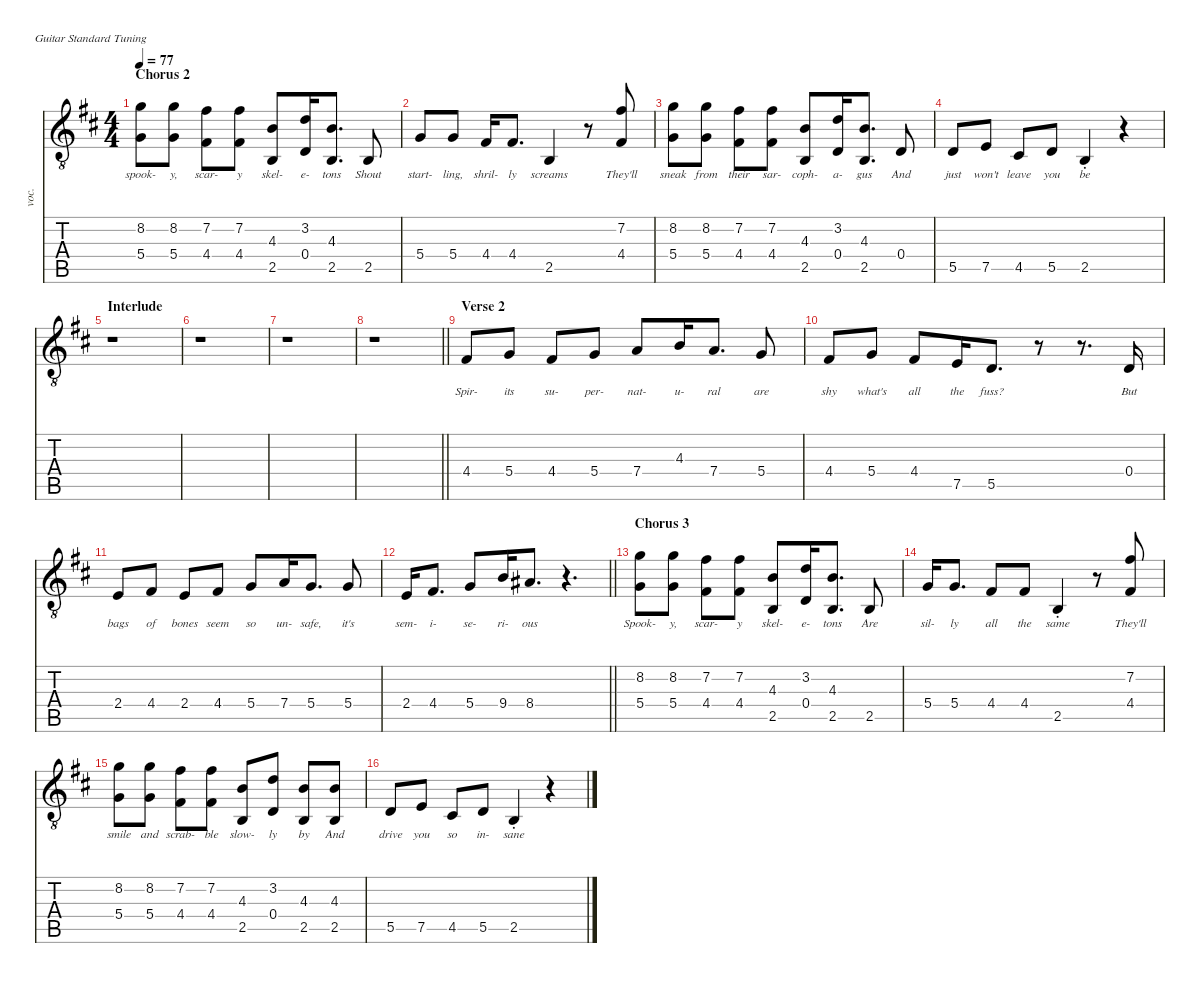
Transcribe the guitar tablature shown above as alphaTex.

\defaultSystemsLayout 4
\hideDynamics
\bracketExtendMode nobrackets
\otherSystemsTrackNameOrientation horizontal
\track ("Vocals" "voc.") {defaultSystemsLayout 4 instrument acousticguitarnylon}
\staff {score tabs}
\tuning (E4 B3 G3 D3 A2 E2)
\displaytranspose 0
\ts (4 4)
\section ("" "Chorus 2")
\tempo 77
\clef g2
\ottava 8vb
\ks bminor
(5.4{acc forcenatural} 8.2{acc forcenatural}).8{lyrics (0 "spook-") lyrics (1 "") lyrics (2 "") lyrics (3 "") lyrics (4 "") dy mf beam Down} (5.4{acc forcenatural} 8.2{acc forcenatural}).8{lyrics (0 "y,") lyrics (1 "") lyrics (2 "") lyrics (3 "") lyrics (4 "") beam Down} (4.4{acc #} 7.2{acc #}).8{lyrics (0 "scar-") lyrics (1 "") lyrics (2 "") lyrics (3 "") lyrics (4 "") beam Down} (4.4{acc #} 7.2{acc #}).8{lyrics (0 "y") lyrics (1 "") lyrics (2 "") lyrics (3 "") lyrics (4 "") beam Down} (2.5{acc forcenatural} 4.3{acc forcenatural}).8{lyrics (0 "skel-") lyrics (1 "") lyrics (2 "") lyrics (3 "") lyrics (4 "") beam Up} (0.4{acc forcenatural} 3.2{acc forcenatural}).16{lyrics (0 "e-") lyrics (1 "") lyrics (2 "") lyrics (3 "") lyrics (4 "") beam Up} (2.5{acc forcenatural} 4.3{acc forcenatural}).8{d lyrics (0 "tons") lyrics (1 "") lyrics (2 "") lyrics (3 "") lyrics (4 "") beam Up} 2.5{acc forcenatural}.8{lyrics (0 "Shout") lyrics (1 "") lyrics (2 "") lyrics (3 "") lyrics (4 "") beam Up} |
5.4{acc forcenatural}.8{lyrics (0 "start-") lyrics (1 "") lyrics (2 "") lyrics (3 "") lyrics (4 "") beam Up} 5.4{acc forcenatural}.8{lyrics (0 "ling,") lyrics (1 "") lyrics (2 "") lyrics (3 "") lyrics (4 "") beam Up} 4.4{acc #}.16{lyrics (0 "shril-") lyrics (1 "") lyrics (2 "") lyrics (3 "") lyrics (4 "") beam Up} 4.4{acc #}.8{d lyrics (0 "ly") lyrics (1 "") lyrics (2 "") lyrics (3 "") lyrics (4 "") beam Up} 2.5{acc forcenatural}.4{lyrics (0 "screams") lyrics (1 "") lyrics (2 "") lyrics (3 "") lyrics (4 "") beam Up} r.8{beam Up} (4.4{acc #} 7.2{acc #}).8{lyrics (0 "They'll") lyrics (1 "") lyrics (2 "") lyrics (3 "") lyrics (4 "") beam Down} |
(5.4{acc forcenatural} 8.2{acc forcenatural}).8{lyrics (0 "sneak") lyrics (1 "") lyrics (2 "") lyrics (3 "") lyrics (4 "") beam Down} (5.4{acc forcenatural} 8.2{acc forcenatural}).8{lyrics (0 "from") lyrics (1 "") lyrics (2 "") lyrics (3 "") lyrics (4 "") beam Down} (4.4{acc #} 7.2{acc #}).8{lyrics (0 "their") lyrics (1 "") lyrics (2 "") lyrics (3 "") lyrics (4 "") beam Down} (4.4{acc #} 7.2{acc #}).8{lyrics (0 "sar-") lyrics (1 "") lyrics (2 "") lyrics (3 "") lyrics (4 "") beam Down} (2.5{acc forcenatural} 4.3{acc forcenatural}).8{lyrics (0 "coph-") lyrics (1 "") lyrics (2 "") lyrics (3 "") lyrics (4 "") beam Up} (0.4{acc forcenatural} 3.2{acc forcenatural}).16{lyrics (0 "a-") lyrics (1 "") lyrics (2 "") lyrics (3 "") lyrics (4 "") beam Up} (2.5{acc forcenatural} 4.3{acc forcenatural}).8{d lyrics (0 "gus") lyrics (1 "") lyrics (2 "") lyrics (3 "") lyrics (4 "") beam Up} 0.4{acc forcenatural}.8{lyrics (0 "And") lyrics (1 "") lyrics (2 "") lyrics (3 "") lyrics (4 "") beam Up} |
5.5{acc forcenatural}.8{lyrics (0 "just") lyrics (1 "") lyrics (2 "") lyrics (3 "") lyrics (4 "") beam Up} 7.5{acc forcenatural}.8{lyrics (0 "won't") lyrics (1 "") lyrics (2 "") lyrics (3 "") lyrics (4 "") beam Up} 4.5{acc #}.8{lyrics (0 "leave") lyrics (1 "") lyrics (2 "") lyrics (3 "") lyrics (4 "") beam Up} 5.5{acc forcenatural}.8{lyrics (0 "you") lyrics (1 "") lyrics (2 "") lyrics (3 "") lyrics (4 "") beam Up} 2.5{st acc forcenatural}.4{lyrics (0 "be") lyrics (1 "") lyrics (2 "") lyrics (3 "") lyrics (4 "") beam Up} r.4{beam Up} |
\section ("" "Interlude")
r.1{beam Down} |
r.1{beam Down} |
r.1{beam Down} |
\barLineRight lightlight
r.1{beam Down} |
\section ("" "Verse 2")
4.4{acc #}.8{lyrics (0 "Spir-") lyrics (1 "") lyrics (2 "") lyrics (3 "") lyrics (4 "") beam Up} 5.4{acc forcenatural}.8{lyrics (0 "its") lyrics (1 "") lyrics (2 "") lyrics (3 "") lyrics (4 "") beam Up} 4.4{acc #}.8{lyrics (0 "su-") lyrics (1 "") lyrics (2 "") lyrics (3 "") lyrics (4 "") beam Up} 5.4{acc forcenatural}.8{lyrics (0 "per-") lyrics (1 "") lyrics (2 "") lyrics (3 "") lyrics (4 "") beam Up} 7.4{acc forcenatural}.8{lyrics (0 "nat-") lyrics (1 "") lyrics (2 "") lyrics (3 "") lyrics (4 "") beam Up} 4.3{acc forcenatural}.16{lyrics (0 "u-") lyrics (1 "") lyrics (2 "") lyrics (3 "") lyrics (4 "") beam Up} 7.4{acc forcenatural}.8{d lyrics (0 "ral") lyrics (1 "") lyrics (2 "") lyrics (3 "") lyrics (4 "") beam Up} 5.4{acc forcenatural}.8{lyrics (0 "are") lyrics (1 "") lyrics (2 "") lyrics (3 "") lyrics (4 "") beam Up} |
4.4{acc #}.8{lyrics (0 "shy") lyrics (1 "") lyrics (2 "") lyrics (3 "") lyrics (4 "") beam Up} 5.4{acc forcenatural}.8{lyrics (0 "what's") lyrics (1 "") lyrics (2 "") lyrics (3 "") lyrics (4 "") beam Up} 4.4{acc #}.8{lyrics (0 "all") lyrics (1 "") lyrics (2 "") lyrics (3 "") lyrics (4 "") beam Up} 7.5{acc forcenatural}.16{lyrics (0 "the") lyrics (1 "") lyrics (2 "") lyrics (3 "") lyrics (4 "") beam Up} 5.5{acc forcenatural}.8{d lyrics (0 "fuss?") lyrics (1 "") lyrics (2 "") lyrics (3 "") lyrics (4 "") beam Up} r.8{beam Up} r.8{d beam Up} 0.4{acc forcenatural}.16{lyrics (0 "But") lyrics (1 "") lyrics (2 "") lyrics (3 "") lyrics (4 "") beam Up} |
2.4{acc forcenatural}.8{lyrics (0 "bags") lyrics (1 "") lyrics (2 "") lyrics (3 "") lyrics (4 "") beam Up} 4.4{acc #}.8{lyrics (0 "of") lyrics (1 "") lyrics (2 "") lyrics (3 "") lyrics (4 "") beam Up} 2.4{acc forcenatural}.8{lyrics (0 "bones") lyrics (1 "") lyrics (2 "") lyrics (3 "") lyrics (4 "") beam Up} 4.4{acc #}.8{lyrics (0 "seem") lyrics (1 "") lyrics (2 "") lyrics (3 "") lyrics (4 "") beam Up} 5.4{acc forcenatural}.8{lyrics (0 "so") lyrics (1 "") lyrics (2 "") lyrics (3 "") lyrics (4 "") beam Up} 7.4{acc forcenatural}.16{lyrics (0 "un-") lyrics (1 "") lyrics (2 "") lyrics (3 "") lyrics (4 "") beam Up} 5.4{acc forcenatural}.8{d lyrics (0 "safe,") lyrics (1 "") lyrics (2 "") lyrics (3 "") lyrics (4 "") beam Up} 5.4{acc forcenatural}.8{lyrics (0 "it's") lyrics (1 "") lyrics (2 "") lyrics (3 "") lyrics (4 "") beam Up} |
\barLineRight lightlight
2.4{acc forcenatural}.16{lyrics (0 "sem-") lyrics (1 "") lyrics (2 "") lyrics (3 "") lyrics (4 "") beam Up} 4.4{acc #}.8{d lyrics (0 "i-") lyrics (1 "") lyrics (2 "") lyrics (3 "") lyrics (4 "") beam Up} 5.4{acc forcenatural}.8{lyrics (0 "se-") lyrics (1 "") lyrics (2 "") lyrics (3 "") lyrics (4 "") beam Up} 9.4{acc forcenatural}.16{lyrics (0 "ri-") lyrics (1 "") lyrics (2 "") lyrics (3 "") lyrics (4 "") beam Up} 8.4{acc #}.8{d lyrics (0 "ous") lyrics (1 "") lyrics (2 "") lyrics (3 "") lyrics (4 "") beam Up} r.4{d beam Up} |
\section ("" "Chorus 3")
(5.4{acc forcenatural} 8.2{acc forcenatural}).8{lyrics (0 "Spook-") lyrics (1 "") lyrics (2 "") lyrics (3 "") lyrics (4 "") beam Down} (5.4{acc forcenatural} 8.2{acc forcenatural}).8{lyrics (0 "y,") lyrics (1 "") lyrics (2 "") lyrics (3 "") lyrics (4 "") beam Down} (4.4{acc #} 7.2{acc #}).8{lyrics (0 "scar-") lyrics (1 "") lyrics (2 "") lyrics (3 "") lyrics (4 "") beam Down} (4.4{acc #} 7.2{acc #}).8{lyrics (0 "y") lyrics (1 "") lyrics (2 "") lyrics (3 "") lyrics (4 "") beam Down} (2.5{acc forcenatural} 4.3{acc forcenatural}).8{lyrics (0 "skel-") lyrics (1 "") lyrics (2 "") lyrics (3 "") lyrics (4 "") beam Up} (0.4{acc forcenatural} 3.2{acc forcenatural}).16{lyrics (0 "e-") lyrics (1 "") lyrics (2 "") lyrics (3 "") lyrics (4 "") beam Up} (2.5{acc forcenatural} 4.3{acc forcenatural}).8{d lyrics (0 "tons") lyrics (1 "") lyrics (2 "") lyrics (3 "") lyrics (4 "") beam Up} 2.5{acc forcenatural}.8{lyrics (0 "Are") lyrics (1 "") lyrics (2 "") lyrics (3 "") lyrics (4 "") beam Up} |
5.4{acc forcenatural}.16{lyrics (0 "sil-") lyrics (1 "") lyrics (2 "") lyrics (3 "") lyrics (4 "") beam Up} 5.4{acc forcenatural}.8{d lyrics (0 "ly") lyrics (1 "") lyrics (2 "") lyrics (3 "") lyrics (4 "") beam Up} 4.4{acc #}.8{lyrics (0 "all") lyrics (1 "") lyrics (2 "") lyrics (3 "") lyrics (4 "") beam Up} 4.4{acc #}.8{lyrics (0 "the") lyrics (1 "") lyrics (2 "") lyrics (3 "") lyrics (4 "") beam Up} 2.5{st acc forcenatural}.4{lyrics (0 "same") lyrics (1 "") lyrics (2 "") lyrics (3 "") lyrics (4 "") beam Up} r.8{beam Up} (4.4{acc #} 7.2{acc #}).8{lyrics (0 "They'll") lyrics (1 "") lyrics (2 "") lyrics (3 "") lyrics (4 "") beam Down} |
(5.4{acc forcenatural} 8.2{acc forcenatural}).8{lyrics (0 "smile") lyrics (1 "") lyrics (2 "") lyrics (3 "") lyrics (4 "") beam Down} (5.4{acc forcenatural} 8.2{acc forcenatural}).8{lyrics (0 "and") lyrics (1 "") lyrics (2 "") lyrics (3 "") lyrics (4 "") beam Down} (4.4{acc #} 7.2{acc #}).8{lyrics (0 "scrab-") lyrics (1 "") lyrics (2 "") lyrics (3 "") lyrics (4 "") beam Down} (4.4{acc #} 7.2{acc #}).8{lyrics (0 "ble") lyrics (1 "") lyrics (2 "") lyrics (3 "") lyrics (4 "") beam Down} (2.5{acc forcenatural} 4.3{acc forcenatural}).8{lyrics (0 "slow-") lyrics (1 "") lyrics (2 "") lyrics (3 "") lyrics (4 "") beam Up} (0.4{acc forcenatural} 3.2{acc forcenatural}).8{lyrics (0 "ly") lyrics (1 "") lyrics (2 "") lyrics (3 "") lyrics (4 "") beam Up} (2.5{acc forcenatural} 4.3{acc forcenatural}).8{lyrics (0 "by") lyrics (1 "") lyrics (2 "") lyrics (3 "") lyrics (4 "") beam Up} (2.5{acc forcenatural} 4.3{acc forcenatural}).8{lyrics (0 "And") lyrics (1 "") lyrics (2 "") lyrics (3 "") lyrics (4 "") beam Up} |
5.5{acc forcenatural}.8{lyrics (0 "drive") lyrics (1 "") lyrics (2 "") lyrics (3 "") lyrics (4 "") beam Up} 7.5{acc forcenatural}.8{lyrics (0 "you") lyrics (1 "") lyrics (2 "") lyrics (3 "") lyrics (4 "") beam Up} 4.5{acc #}.8{lyrics (0 "so") lyrics (1 "") lyrics (2 "") lyrics (3 "") lyrics (4 "") beam Up} 5.5{acc forcenatural}.8{lyrics (0 "in-") lyrics (1 "") lyrics (2 "") lyrics (3 "") lyrics (4 "") beam Up} 2.5{st acc forcenatural}.4{lyrics (0 "sane") lyrics (1 "") lyrics (2 "") lyrics (3 "") lyrics (4 "") beam Up} r.4{beam Up}
